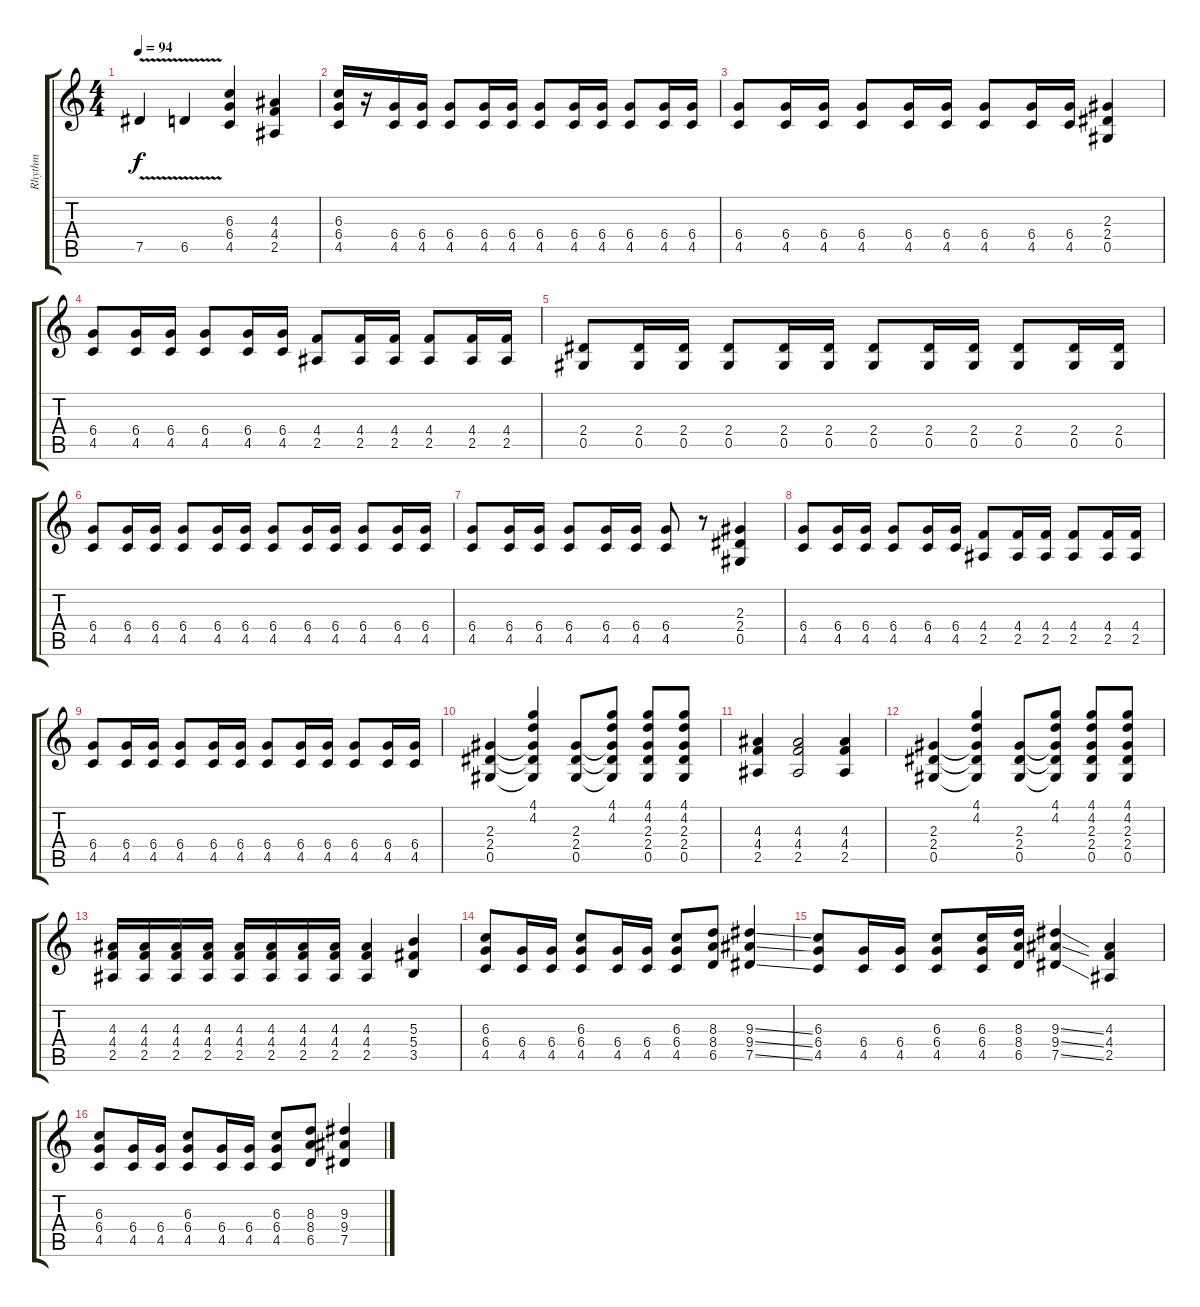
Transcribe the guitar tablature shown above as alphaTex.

\track ("Rhythm" "Rhythm") {instrument overdrivenguitar}
\staff {score tabs}
\tuning (Eb4 Bb3 Gb3 Db3 Ab2 Eb2) {hide}
\ts (4 4)
\tempo 94
\clef g2
\ks c
7.5{v}.4{dy f} 6.5{v}.4 (6.3 6.4 4.5).4 (4.3 4.4 2.5).4 |
(6.3 6.4 4.5).16{volume 13} r.16 (6.4 4.5).16 (6.4 4.5).16 (6.4 4.5).8 (6.4 4.5).16 (6.4 4.5).16 (6.4 4.5).8 (6.4 4.5).16 (6.4 4.5).16 (6.4 4.5).8 (6.4 4.5).16 (6.4 4.5).16 |
(6.4 4.5).8 (6.4 4.5).16 (6.4 4.5).16 (6.4 4.5).8 (6.4 4.5).16 (6.4 4.5).16 (6.4 4.5).8 (6.4 4.5).16 (6.4 4.5).16 (2.3 2.4 0.5).4 |
(6.4 4.5).8 (6.4 4.5).16 (6.4 4.5).16 (6.4 4.5).8 (6.4 4.5).16 (6.4 4.5).16 (4.4 2.5).8 (4.4 2.5).16 (4.4 2.5).16 (4.4 2.5).8 (4.4 2.5).16 (4.4 2.5).16 |
(2.4 0.5).8 (2.4 0.5).16 (2.4 0.5).16 (2.4 0.5).8 (2.4 0.5).16 (2.4 0.5).16 (2.4 0.5).8 (2.4 0.5).16 (2.4 0.5).16 (2.4 0.5).8 (2.4 0.5).16 (2.4 0.5).16 |
(6.4 4.5).8 (6.4 4.5).16 (6.4 4.5).16 (6.4 4.5).8 (6.4 4.5).16 (6.4 4.5).16 (6.4 4.5).8 (6.4 4.5).16 (6.4 4.5).16 (6.4 4.5).8 (6.4 4.5).16 (6.4 4.5).16 |
(6.4 4.5).8 (6.4 4.5).16 (6.4 4.5).16 (6.4 4.5).8 (6.4 4.5).16 (6.4 4.5).16 (6.4 4.5).8 r.8 (2.3 2.4 0.5).4 |
(6.4 4.5).8 (6.4 4.5).16 (6.4 4.5).16 (6.4 4.5).8 (6.4 4.5).16 (6.4 4.5).16 (4.4 2.5).8 (4.4 2.5).16 (4.4 2.5).16 (4.4 2.5).8 (4.4 2.5).16 (4.4 2.5).16 |
(6.4 4.5).8 (6.4 4.5).16 (6.4 4.5).16 (6.4 4.5).8 (6.4 4.5).16 (6.4 4.5).16 (6.4 4.5).8 (6.4 4.5).16 (6.4 4.5).16 (6.4 4.5).8 (6.4 4.5).16 (6.4 4.5).16 |
(2.3 2.4 0.5).4 (4.1 4.2 2.3{t} 2.4{t} 0.5{t}).4 (2.3 2.4 0.5).8 (4.1 4.2 2.3{t} 2.4{t} 0.5{t}).8 (4.1 4.2 2.3 2.4 0.5).8 (4.1 4.2 2.3 2.4 0.5).8 |
(4.3 4.4 2.5).4 (4.3 4.4 2.5).2 (4.3 4.4 2.5).4 |
(2.3 2.4 0.5).4 (4.1 4.2 2.3{t} 2.4{t} 0.5{t}).4 (2.3 2.4 0.5).8 (4.1 4.2 2.3{t} 2.4{t} 0.5{t}).8 (4.1 4.2 2.3 2.4 0.5).8 (4.1 4.2 2.3 2.4 0.5).8 |
(4.3 4.4 2.5).16 (4.3 4.4 2.5).16 (4.3 4.4 2.5).16 (4.3 4.4 2.5).16 (4.3 4.4 2.5).16 (4.3 4.4 2.5).16 (4.3 4.4 2.5).16 (4.3 4.4 2.5).16 (4.3 4.4 2.5).4 (5.3 5.4 3.5).4 |
(6.3 6.4 4.5).8 (6.4 4.5).16 (6.4 4.5).16 (6.3 6.4 4.5).8 (6.4 4.5).16 (6.4 4.5).16 (6.3 6.4 4.5).8 (8.3 8.4 6.5).8 (9.3{ss} 9.4{ss} 7.5{ss}).4 |
(6.3 6.4 4.5).8 (6.4 4.5).16 (6.4 4.5).16 (6.3 6.4 4.5).8 (6.3 6.4 4.5).16 (8.3 8.4 6.5).16 (9.3{ss} 9.4{ss} 7.5{ss}).4 (4.3 4.4 2.5).4 |
(6.3 6.4 4.5).8 (6.4 4.5).16 (6.4 4.5).16 (6.3 6.4 4.5).8 (6.4 4.5).16 (6.4 4.5).16 (6.3 6.4 4.5).8 (8.3 8.4 6.5).8 (9.3{ss} 9.4{ss} 7.5{ss}).4
